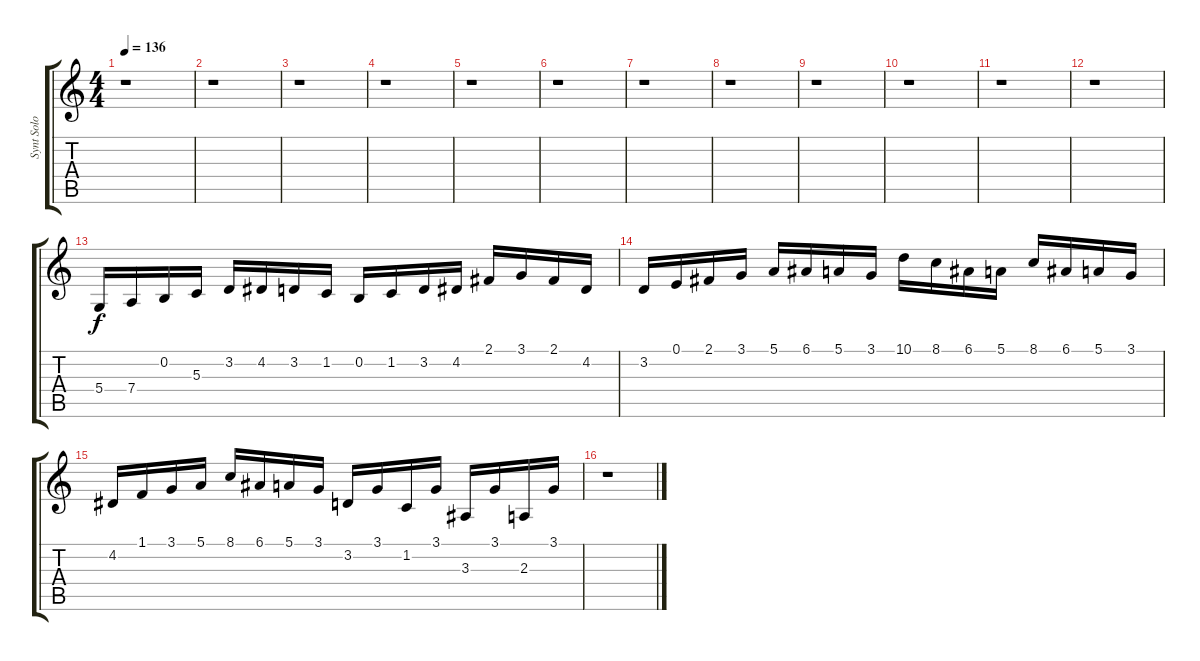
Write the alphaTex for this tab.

\track ("Synt Solo" "Synt Solo") {instrument tinklebell}
\staff {score tabs}
\tuning (E4 B3 G3 D3 A2 E2) {hide}
\ts (4 4)
\tempo 136
\clef g2
\ks c
r.1{dy f} |
r.1 |
r.1 |
r.1 |
r.1 |
r.1 |
r.1 |
r.1 |
r.1 |
r.1 |
r.1 |
r.1 |
5.4.16 7.4.16 0.2.16 5.3.16 3.2.16 4.2.16 3.2.16 1.2.16 0.2.16 1.2.16 3.2.16 4.2.16 2.1.16 3.1.16 2.1.16 4.2.16 |
3.2.16 0.1.16 2.1.16 3.1.16 5.1.16 6.1.16 5.1.16 3.1.16 10.1.16 8.1.16 6.1.16 5.1.16 8.1.16 6.1.16 5.1.16 3.1.16 |
4.2.16 1.1.16 3.1.16 5.1.16 8.1.16 6.1.16 5.1.16 3.1.16 3.2.16 3.1.16 1.2.16 3.1.16 3.3.16 3.1.16 2.3.16 3.1.16 |
r.1
